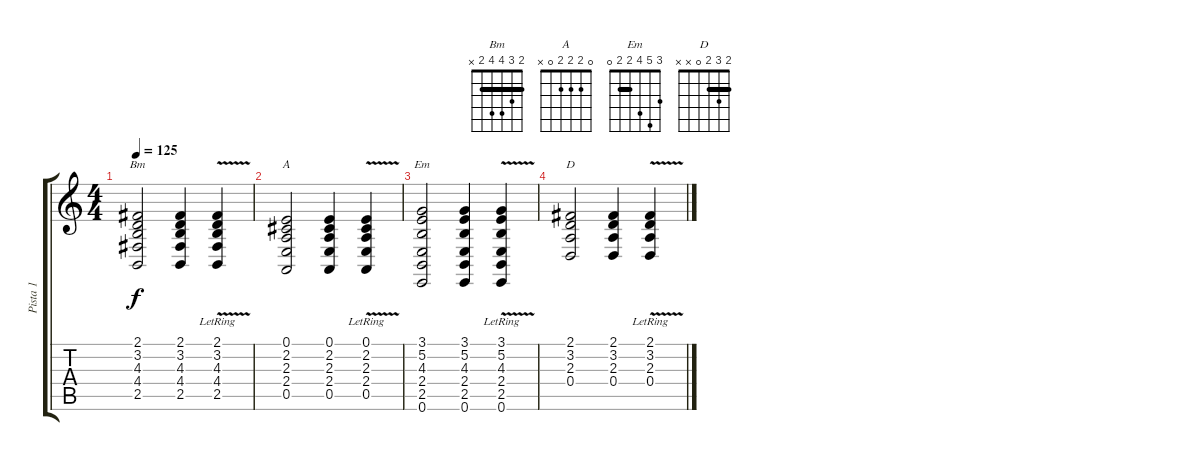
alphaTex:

\track ("Pista 1" "Pista 1") {instrument fx6goblins}
\staff {score tabs}
\tuning (E4 B3 G3 D3 A2 E2) {hide}
\chord ("Bm" 2 3 4 4 2 x) {barre 2}
\chord ("A" 0 2 2 2 0 x)
\chord ("Em" 3 5 4 2 2 0) {barre 2}
\chord ("D" 2 3 2 0 x x) {barre 2}
\ts (4 4)
\tempo 125
\clef g2
\ks c
(2.1 3.2 4.3 4.4 2.5).2{ch "Bm" dy f} (2.1 3.2 4.3 4.4 2.5).4 (2.1{lr} 3.2 4.3{v} 4.4 2.5).4 |
(0.1 2.2 2.3 2.4 0.5).2{ch "A"} (0.1 2.2 2.3 2.4 0.5).4 (0.1{lr} 2.2 2.3{v} 2.4 0.5).4 |
(3.1 5.2 4.3 2.4 2.5 0.6).2{ch "Em"} (3.1 5.2 4.3 2.4 2.5 0.6).4 (3.1 5.2{lr} 4.3 2.4 2.5{v} 0.6).4 |
(2.1 3.2 2.3 0.4).2{ch "D"} (2.1 3.2 2.3 0.4).4 (2.1 3.2{v lr} 2.3 0.4).4
